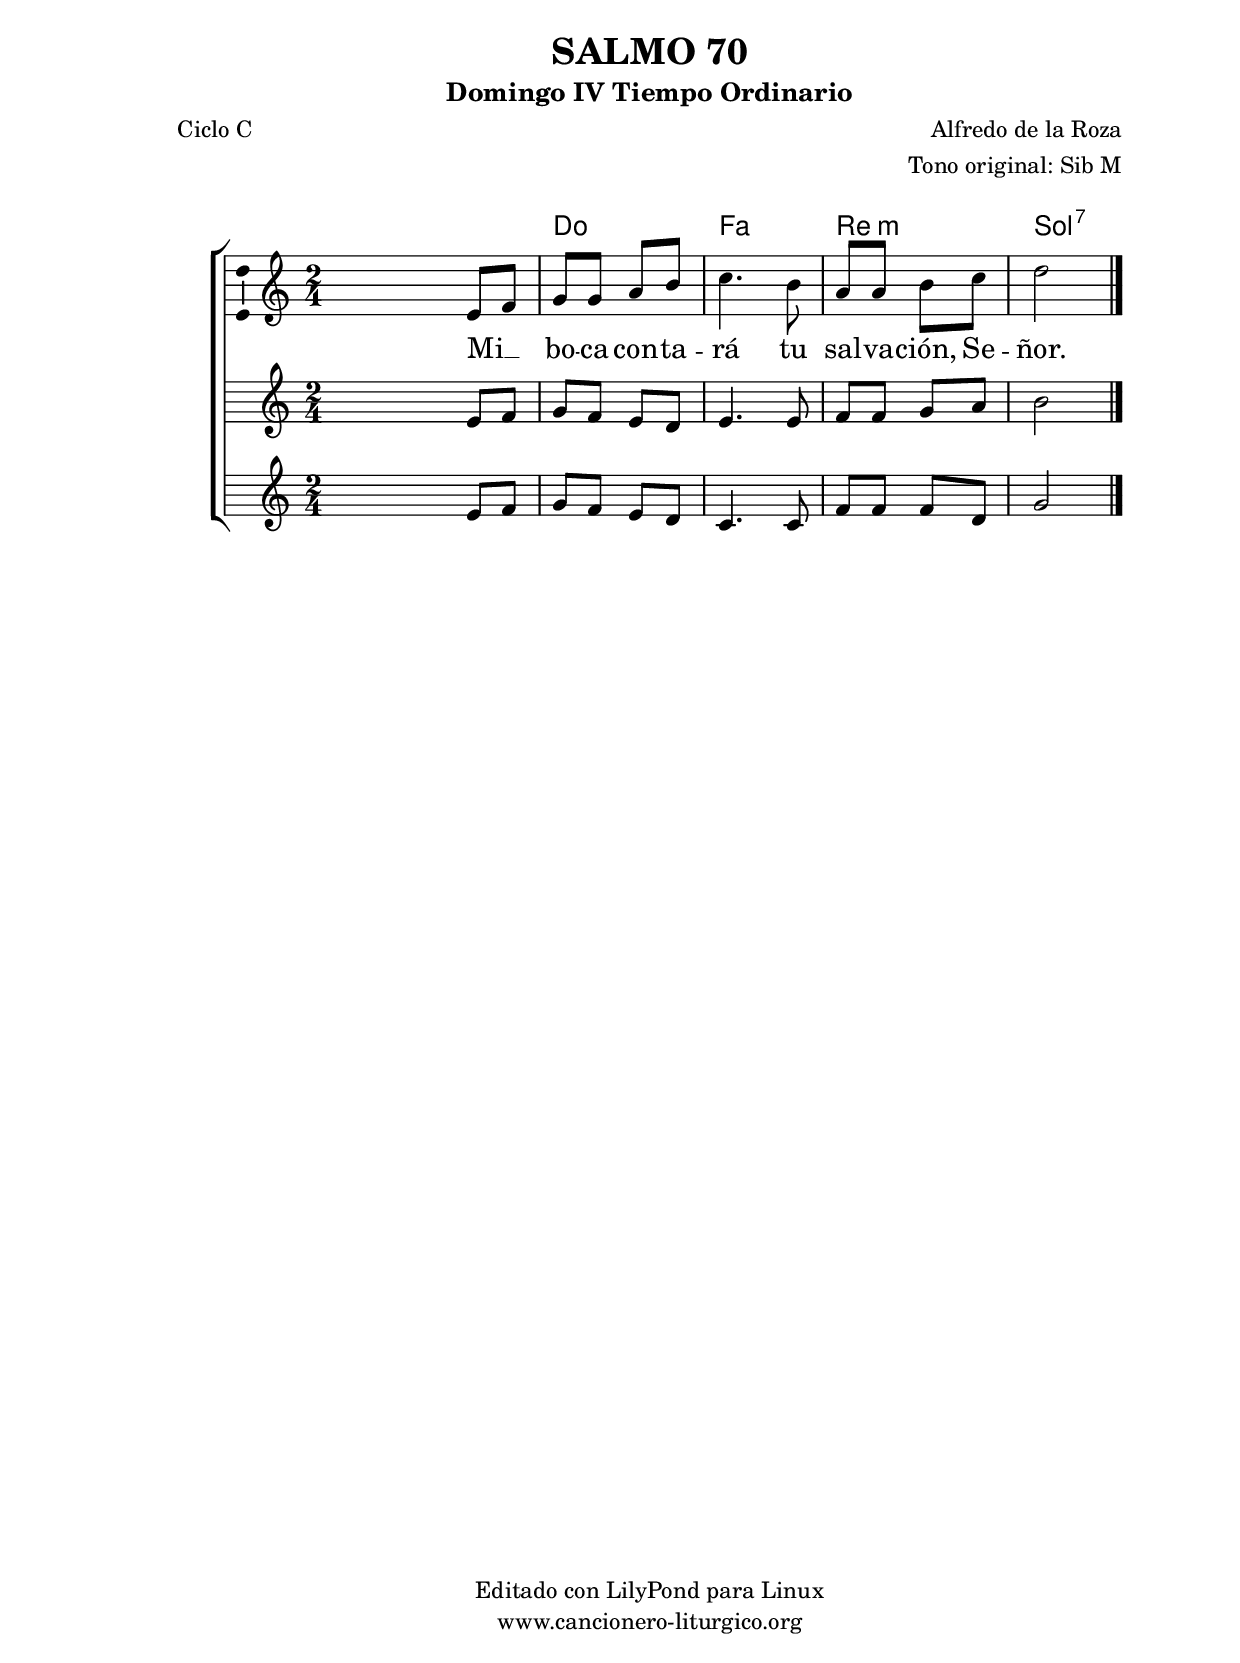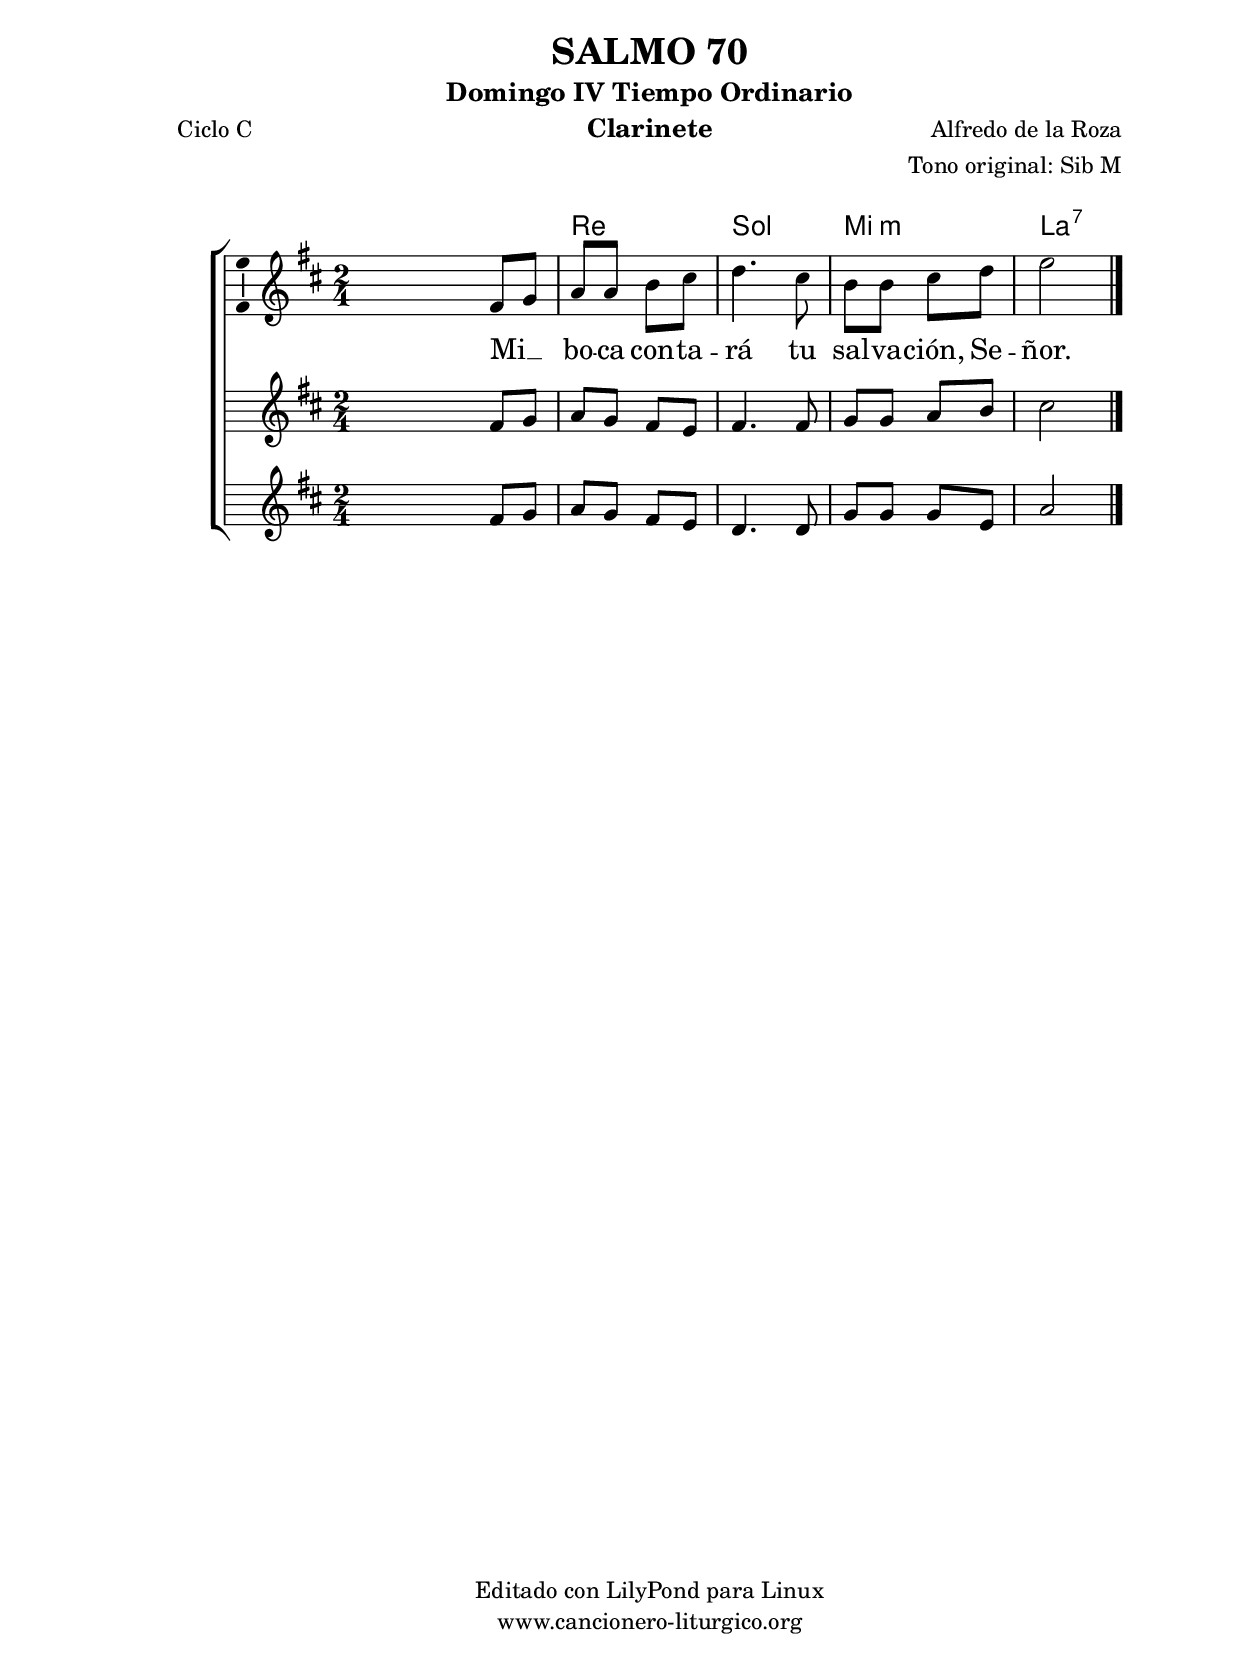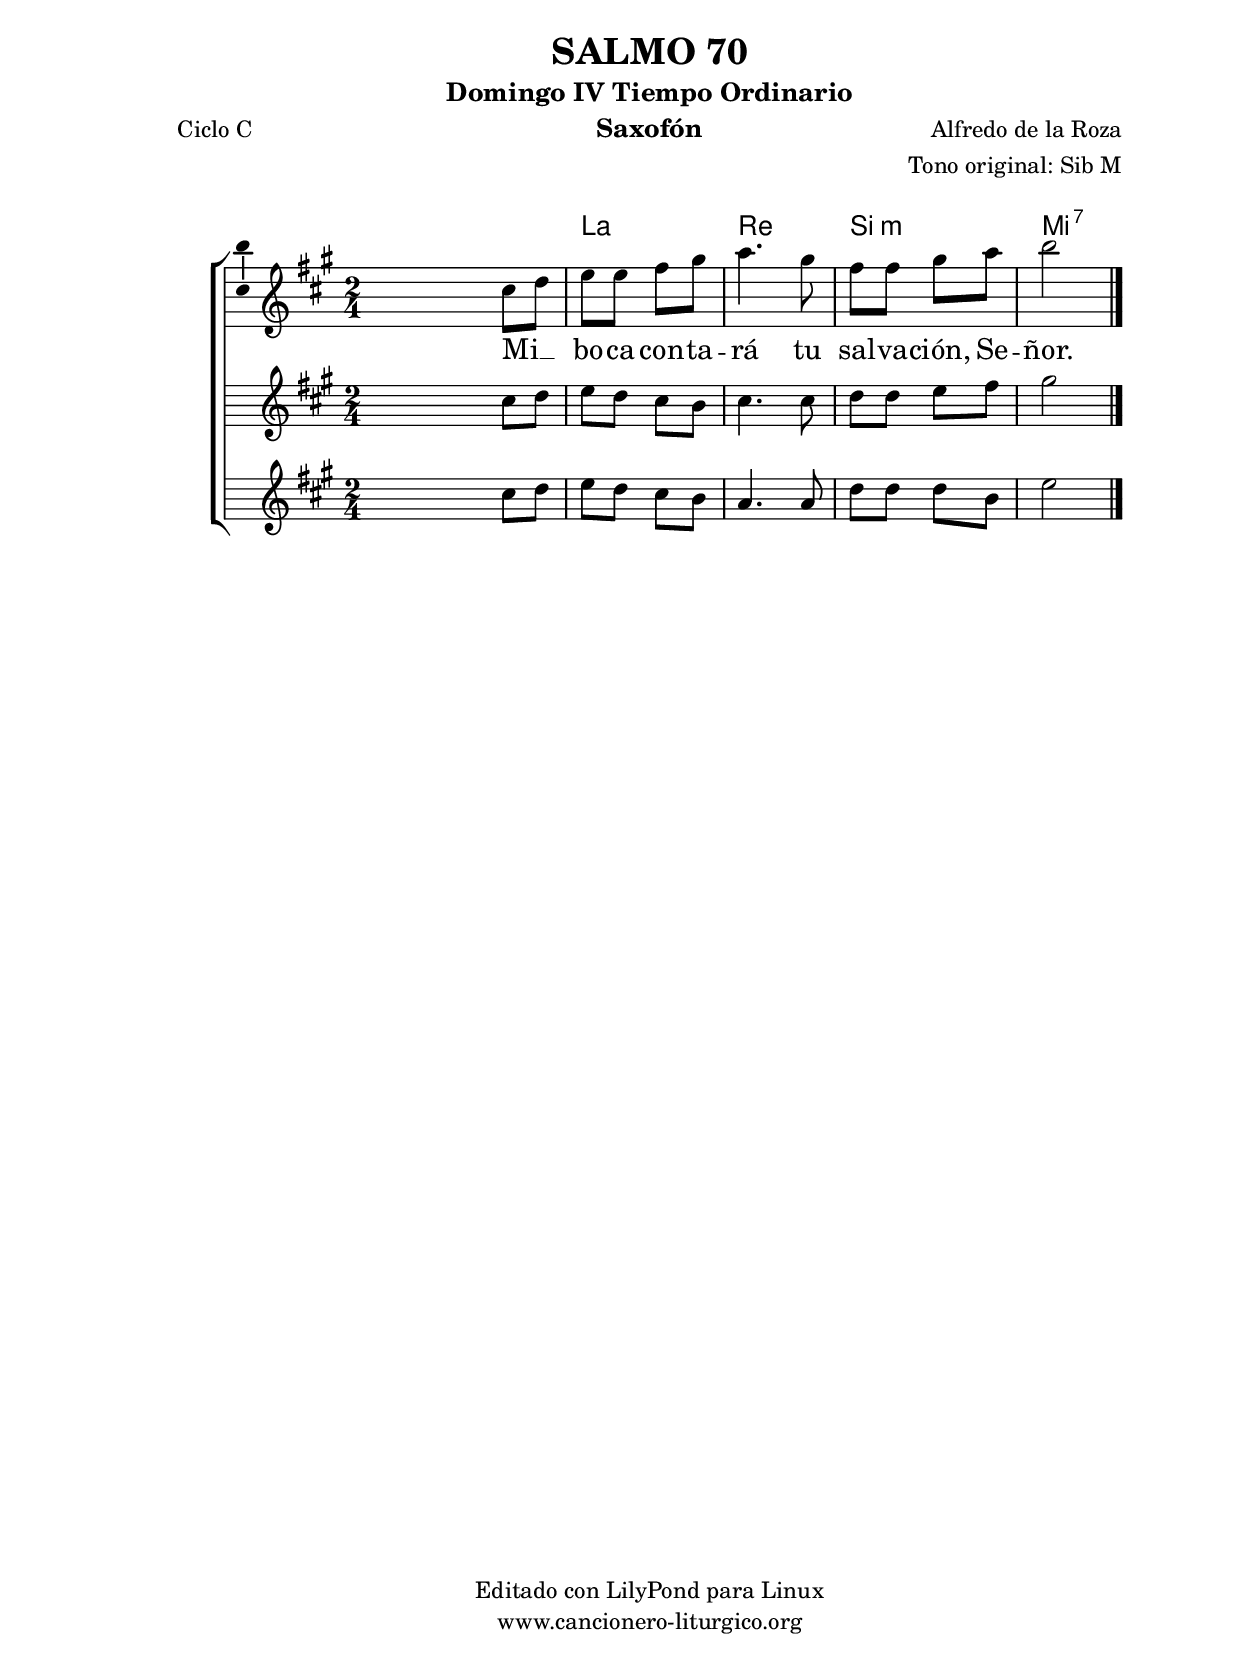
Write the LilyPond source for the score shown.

%
%para convertir .midi en .wav:
%timidity filename.midi -Ow -o finename.wav
%
%
%Para convertir de .wav a .mp3:
%lame -h -m j filename.wav
%
%
%para escuchar el midi:
%timidity nombrefichero.midi
%


%versión de lilypond para la que se ha escrito esta partitura:
\version "2.16.0"

	%Tamaño papel
	#(set-default-paper-size "a4")
	%Tamaño partitura
	#(set-global-staff-size 20)
	%No responde al pulsar sobre una nota
	#(ly:set-option 'point-and-click #f)

%parámetros del encabezamiento:
\header {
	title = "SALMO 70"
	subtitle = "Domingo IV Tiempo Ordinario"
	composer = "Alfredo de la Roza"
	poet = "Ciclo C"
	meter = ""
	arranger = "Tono original: Sib M"
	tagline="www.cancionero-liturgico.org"
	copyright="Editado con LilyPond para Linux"
	}

%parámetros asociados al papel:
\paper  {
	oddHeaderMarkup = \markup {\fill-line { \on-the-fly #not-first-page \fromproperty #'header:title \on-the-fly #not-first-page \fromproperty #'header:composer }}
	evenHeaderMarkup = \markup {\fill-line { \fromproperty #'header:composer \fromproperty #'header:title }}
	#(set-paper-size "a4")
	print-page-number = ##f
	first-page-number = 1
	print-first-page-number = ##f
%	head-separation = 3.0 \cm
	top-margin = 2.0 \cm
	bottom-margin = 0.5\cm
%%%	bottom-margin = -1.0\cm
	left-margin = 3.0 \cm
	line-width = 16.0 \cm 
	indent = 8\mm
	interscoreline = 2.\mm
	between-system-space = 15\mm
%	para que las partituras no llenen la hoja:
	ragged-bottom = ##t
%	idem para la última hoja:
	ragged-last-bottom = ##f
%	para que las partituras llenen el ancho del papel:
	ragged-last = ##f
	after-title-space = 2.5 \cm
%page-count=1
%system-count=8

	%Flexible Vertical Spacing
%	markup-markup-spacing =
%	#'((basic-distance . 15) (minimum-distance . 15) (padding . 3))
	markup-system-spacing =
	#'((basic-distance . 15) (minimum-distance . 15) (padding . 3))
	system-system-spacing =
	#'((basic-distance . 15) (minimum-distance . 15) (padding . 3))
	score-system-spacing =
	#'((basic-distance . 15) (minimum-distance . 15) (padding . 5))
%	top-system-spacing = % header
%	#'((basic-distance . 8) (minimum-distance . 0) (padding . 3))
%	top-markup-spacing =
%	#'((basic-distance . 20) (minimum-distance . 20) (padding . 3))
	last-bottom-spacing = % footer
	#'((basic-distance . 5) (minimum-distance . 5) (padding . 3))
%	score-markup-spacing =
%	#'((basic-distance . 16) (minimum-distance . 13) (padding . 3))

	}


%parámetros que afectan a toda la partitura:
global =  {
	%clave de sol (G):
	\clef G
	%armadura:
	\transpose bes c'
	\key bes \major
	\tempo 4=80
	\set Score.tempoHideNote = ##t
	}


acordes = {
	\italianChords
	\chordmode {
	\transpose bes c'
{
s2 bes2 ees c:m f:7
	}
	}
}


melodia = 
	\transpose bes c'
{
	\relative c'{
	\time 2/4

s4 d8 ees
f8 f g a
bes4. a8
g8 g a bes
c2

	\bar "|."
	}
	}

melodiados = 
	\transpose bes c'
{
	\relative c'{
	\time 2/4

s4 d8 ees
f8 ees d c
d4. d8
ees8 ees f g
a2

	\bar "|."
	}
	}


melodiatres = 
	\transpose bes c'
{
	\relative c'{
	\time 2/4

s4 d8 ees
f8 ees d c
bes4. bes8
ees8 ees ees c
f2

	\bar "|."
	}
	}


texto = \lyricmode {
Mi __ _ bo -- ca con -- ta -- rá tu sal -- va -- ción, Se -- ñor.
	}


acordesStaff = \context ChordNames = acordesStaff <<
	\set chordChanges = ##t
	\acordes
	>>


vozStaff = \context Voice = vozStaff
\with {\consists "Ambitus_engraver"}
<<
%	\set Staff.instrumentName = ""
%	\set Staff.shortInstrumentName = ""
%	\set Staff.midiInstrument = #"clarinet"
%	\set Staff.midiInstrument = #"cello"
%	\set Staff.midiInstrument = #"flute"
	\set Staff.midiInstrument = #"electric guitar (jazz)"
%	\set Staff.midiInstrument = #"english horn"
%	\set Staff.midiInstrument = #"violin"
%	\set Staff.midiInstrument = #"glockenspiel"
	\set Staff.midiMinimumVolume = #0.7
	\set Staff.midiMaximumVolume = #0.9
	\global
	\melodia
	>>

vozdosStaff = \context Voice = vozdosStaff
<<
%	\set Staff.instrumentName = "Clarinete 1"
%	\set Staff.shortInstrumentName = "C"
	\override Staff.StaffSymbol #'staff-space = #(magstep -0.35)
	\set Staff.midiInstrument = #"english horn"
	\set Staff.midiMinimumVolume = #0.4
	\set Staff.midiMaximumVolume = #0.5
	\global
	\melodiados
	>>

voztresStaff = \context Voice = voztresStaff
<<
%	\set Staff.instrumentName = "Saxofón"
%	\set Staff.shortInstrumentName = "S"
	\override Staff.StaffSymbol #'staff-space = #(magstep -0.35)
	\set Staff.midiInstrument = #"violin"
	\set Staff.midiMinimumVolume = #0.4
	\set Staff.midiMaximumVolume = #0.5
%Cambio tono para saxofón (DESDE tono de clarinete)
%El segundo comando escribe la partitura en el tono del saxofón
%El primer comando hace que el fichero midi, a pesar de lo anterior, suene en el mismo tono que el resto de la partitura
%%%%%%\transposition f'
%%%%%%\transpose d a,
{
	\global
	\melodiatres
}
	>>

textoStaff = \context Lyrics = textoStaff <<
	\lyricsto vozStaff \texto
	>>


\book {
	\score {
		\context ChoirStaff {
%			\override StaffGroup.SystemStartBracket #'collapse-height = #1
%			\override Score.SystemStartBar #'collapse-height = #1
			<<
			\acordesStaff
			\vozStaff
			\textoStaff
			\vozdosStaff
			\voztresStaff
			>>
			}
		\layout {
	    		\context {
				\Lyrics
				\override LyricText #'font-size = #2
				}
	   		 \context {
				\Score
				%fontSize = #3
				\override StaffSymbol #'staff-space = #(magstep +3)
				%\override Beam #'thickness = #0.55
				%\override SpacingSpanner #'spacing-increment = #1.0
				%\override Slur #'height-limit = #1.5
				}
			}
		}
	\score {
		\unfoldRepeats
		\context ChoirStaff {
			<<
			\acordesStaff
			\vozStaff
			\vozdosStaff
			\voztresStaff
			>>
			}
		\midi {
	  		\context {
	  			\Score
				tempoWholesPerMinute = #(ly:make-moment 70 4)
				}
			}
		}
	}

%Partitura para clarinete
#(define output-suffix "C")
\book {
	\header{
		instrument = "Clarinete"
		}
	\score {
		\context ChoirStaff {
%			\override StaffGroup.SystemStartBracket #'collapse-height = #1
%			\override Score.SystemStartBar #'collapse-height = #1
\transpose c d
			<<
			\acordesStaff
			\vozStaff
			\textoStaff
			\vozdosStaff
			\voztresStaff
			>>
			}
		\layout {
	    		\context {
				\Lyrics
				\override LyricText #'font-size = #2
				}
	   		 \context {
				\Score
				%fontSize = #3
				\override StaffSymbol #'staff-space = #(magstep +3)
				%\override Beam #'thickness = #0.55
				%\override SpacingSpanner #'spacing-increment = #1.0
				%\override Slur #'height-limit = #1.5
				}
			}
		}
	}

%Partitura para saxofón
#(define output-suffix "S")
\book {
	\header{
		instrument = "Saxofón"
		}
	\score {
		\context ChoirStaff {
%			\override StaffGroup.SystemStartBracket #'collapse-height = #1
%			\override Score.SystemStartBar #'collapse-height = #1
\transpose c a
			<<
			\acordesStaff
			\vozStaff
			\textoStaff
			\vozdosStaff
			\voztresStaff
			>>
			}
		\layout {
	    		\context {
				\Lyrics
				\override LyricText #'font-size = #2
				}
	   		 \context {
				\Score
				%fontSize = #3
				\override StaffSymbol #'staff-space = #(magstep +3)
				%\override Beam #'thickness = #0.55
				%\override SpacingSpanner #'spacing-increment = #1.0
				%\override Slur #'height-limit = #1.5
				}
			}
		}
	}

